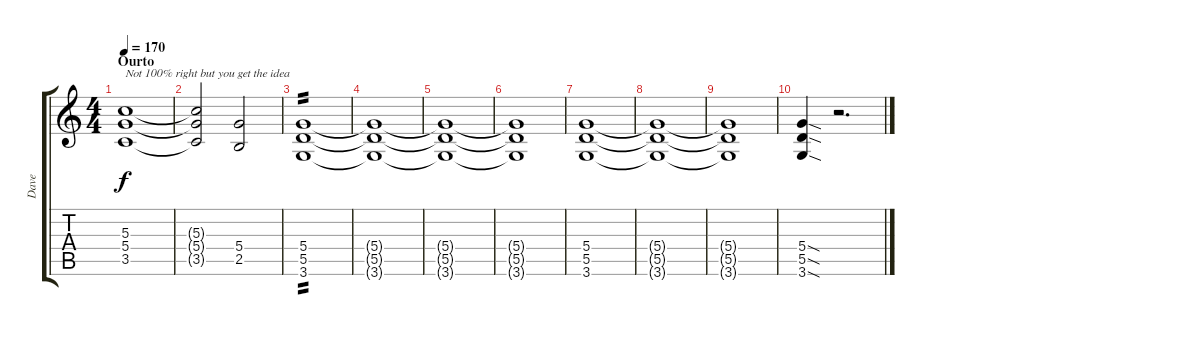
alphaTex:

\track ("Dave" "Dave") {instrument distortionguitar}
\staff {score tabs}
\tuning (E4 B3 G3 D3 A2 E2) {hide}
\ts (4 4)
\section ("" "Ourto ")
\tempo 170
\clef g2
\ks c
(5.3 5.4 3.5).1{txt "Not 100% right but you get the idea" dy f} |
(5.3{t} 5.4{t} 3.5{t}).2 (5.4 2.5).2 |
(5.4 5.5 3.6).1{tp 2} |
(5.4{t} 5.5{t} 3.6{t}).1 |
(5.4{t} 5.5{t} 3.6{t}).1 |
(5.4{t} 5.5{t} 3.6{t}).1 |
(5.4 5.5 3.6).1 |
(5.4{t} 5.5{t} 3.6{t}).1 |
(5.4{t} 5.5{t} 3.6{t}).1 |
(5.4{sod} 5.5{sod} 3.6{sod}).4 r.2{d}
